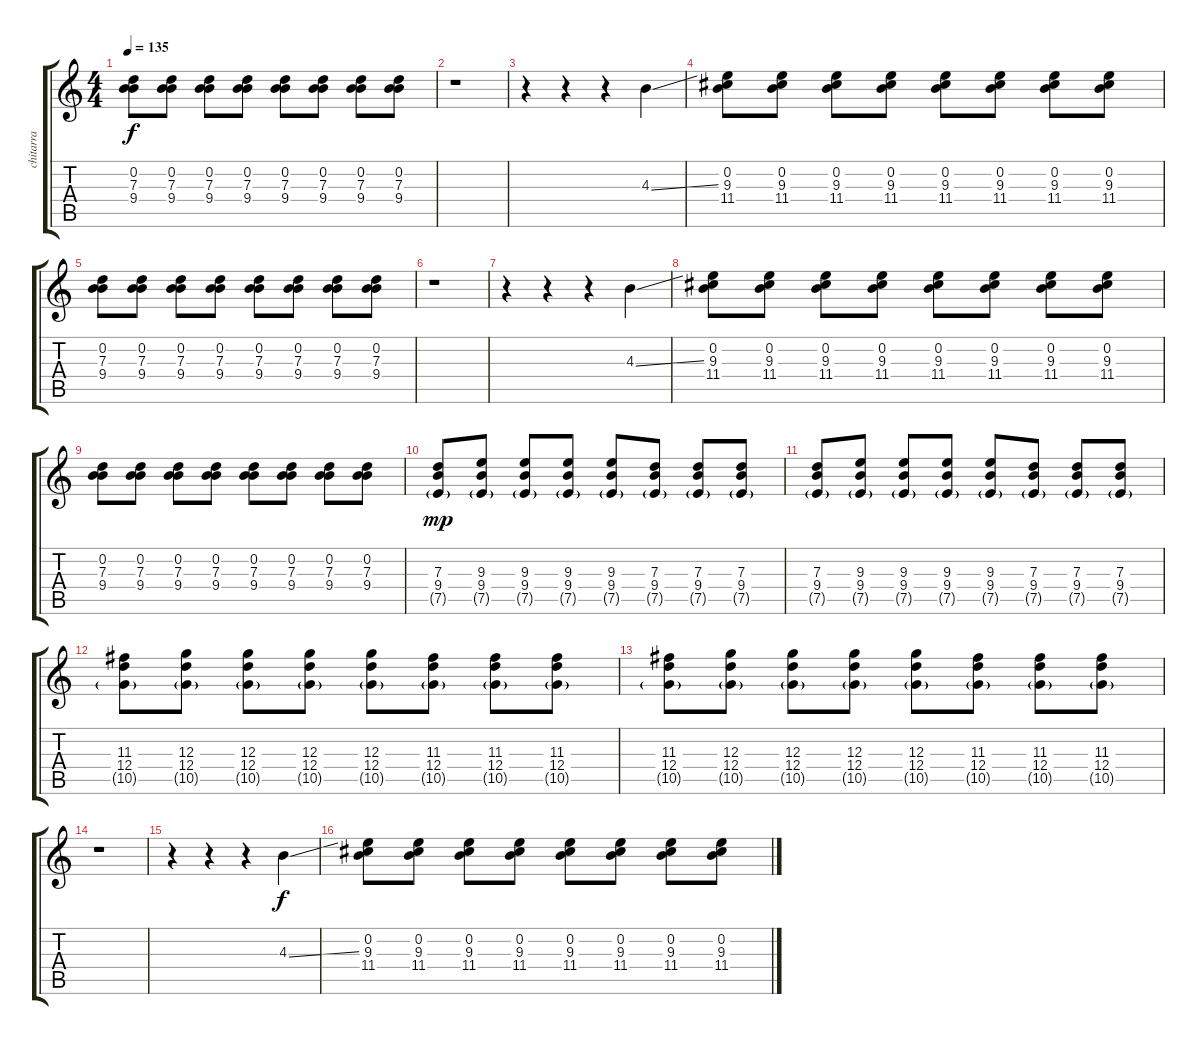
\track ("chitarra" "chitarra") {instrument distortionguitar}
\staff {score tabs}
\tuning (E4 B3 G3 D3 A2 D2) {hide}
\ts (4 4)
\tempo 135
\clef g2
\ks c
(0.2 7.3 9.4).8{dy f} (0.2 7.3 9.4).8 (0.2 7.3 9.4).8 (0.2 7.3 9.4).8 (0.2 7.3 9.4).8 (0.2 7.3 9.4).8 (0.2 7.3 9.4).8 (0.2 7.3 9.4).8 |
r.1 |
r.4 r.4 r.4 4.3{ss}.4 |
(0.2 9.3 11.4).8 (0.2 9.3 11.4).8 (0.2 9.3 11.4).8 (0.2 9.3 11.4).8 (0.2 9.3 11.4).8 (0.2 9.3 11.4).8 (0.2 9.3 11.4).8 (0.2 9.3 11.4).8 |
(0.2 7.3 9.4).8 (0.2 7.3 9.4).8 (0.2 7.3 9.4).8 (0.2 7.3 9.4).8 (0.2 7.3 9.4).8 (0.2 7.3 9.4).8 (0.2 7.3 9.4).8 (0.2 7.3 9.4).8 |
r.1 |
r.4 r.4 r.4 4.3{ss}.4 |
(0.2 9.3 11.4).8 (0.2 9.3 11.4).8 (0.2 9.3 11.4).8 (0.2 9.3 11.4).8 (0.2 9.3 11.4).8 (0.2 9.3 11.4).8 (0.2 9.3 11.4).8 (0.2 9.3 11.4).8 |
(0.2 7.3 9.4).8 (0.2 7.3 9.4).8 (0.2 7.3 9.4).8 (0.2 7.3 9.4).8 (0.2 7.3 9.4).8 (0.2 7.3 9.4).8 (0.2 7.3 9.4).8 (0.2 7.3 9.4).8 |
(7.3 9.4 7.5{g}).8{dy mp} (9.3 9.4 7.5{g}).8 (9.3 9.4 7.5{g}).8 (9.3 9.4 7.5{g}).8 (9.3 9.4 7.5{g}).8 (7.3 9.4 7.5{g}).8 (7.3 9.4 7.5{g}).8 (7.3 9.4 7.5{g}).8 |
(7.3 9.4 7.5{g}).8 (9.3 9.4 7.5{g}).8 (9.3 9.4 7.5{g}).8 (9.3 9.4 7.5{g}).8 (9.3 9.4 7.5{g}).8 (7.3 9.4 7.5{g}).8 (7.3 9.4 7.5{g}).8 (7.3 9.4 7.5{g}).8 |
(11.3 12.4 10.5{g}).8 (12.3 12.4 10.5{g}).8 (12.3 12.4 10.5{g}).8 (12.3 12.4 10.5{g}).8 (12.3 12.4 10.5{g}).8 (11.3 12.4 10.5{g}).8 (11.3 12.4 10.5{g}).8 (11.3 12.4 10.5{g}).8 |
(11.3 12.4 10.5{g}).8 (12.3 12.4 10.5{g}).8 (12.3 12.4 10.5{g}).8 (12.3 12.4 10.5{g}).8 (12.3 12.4 10.5{g}).8 (11.3 12.4 10.5{g}).8 (11.3 12.4 10.5{g}).8 (11.3 12.4 10.5{g}).8 |
r.1 |
r.4 r.4 r.4 4.3{ss}.4{dy f} |
(0.2 9.3 11.4).8 (0.2 9.3 11.4).8 (0.2 9.3 11.4).8 (0.2 9.3 11.4).8 (0.2 9.3 11.4).8 (0.2 9.3 11.4).8 (0.2 9.3 11.4).8 (0.2 9.3 11.4).8
